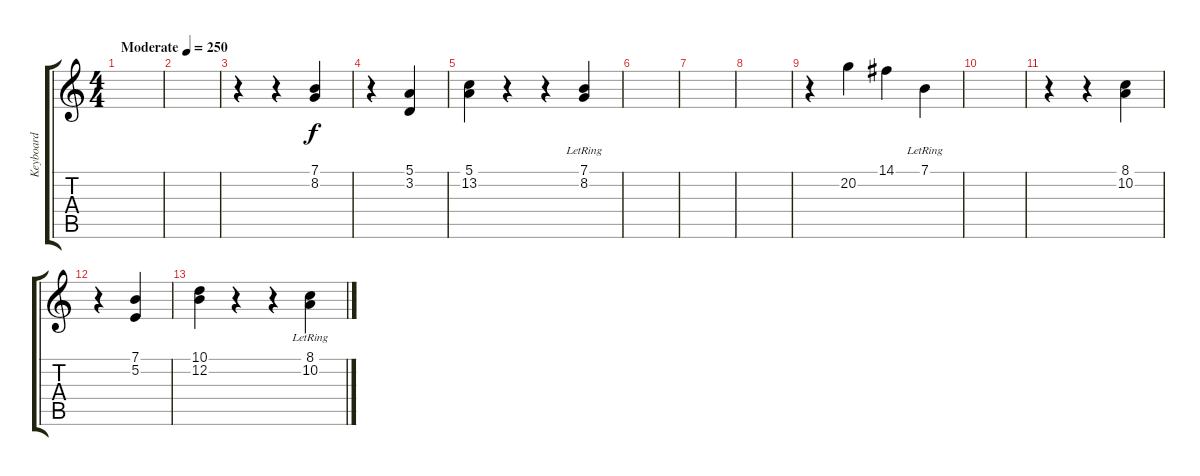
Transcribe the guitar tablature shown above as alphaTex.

\track ("Keyboard" "Keyboard") {instrument stringensemble1}
\staff {score tabs}
\tuning (E4 B3 G3 D3 A2 E2) {hide}
\ts (4 4)
\tempo (250 "Moderate")
\clef g2
\ks c
|
|
r.4 r.4 (7.1 8.2).4 |
r.4 (5.1 3.2).4 |
(5.1 13.2).4 r.4 r.4 (7.1{lr} 8.2{lr}).4 |
|
|
|
r.4 20.2.4 14.1.4 7.1{lr}.4 |
|
r.4 r.4 (8.1 10.2).4 |
r.4 (7.1 5.2).4 |
(10.1 12.2).4 r.4 r.4 (8.1{lr} 10.2{lr}).4
